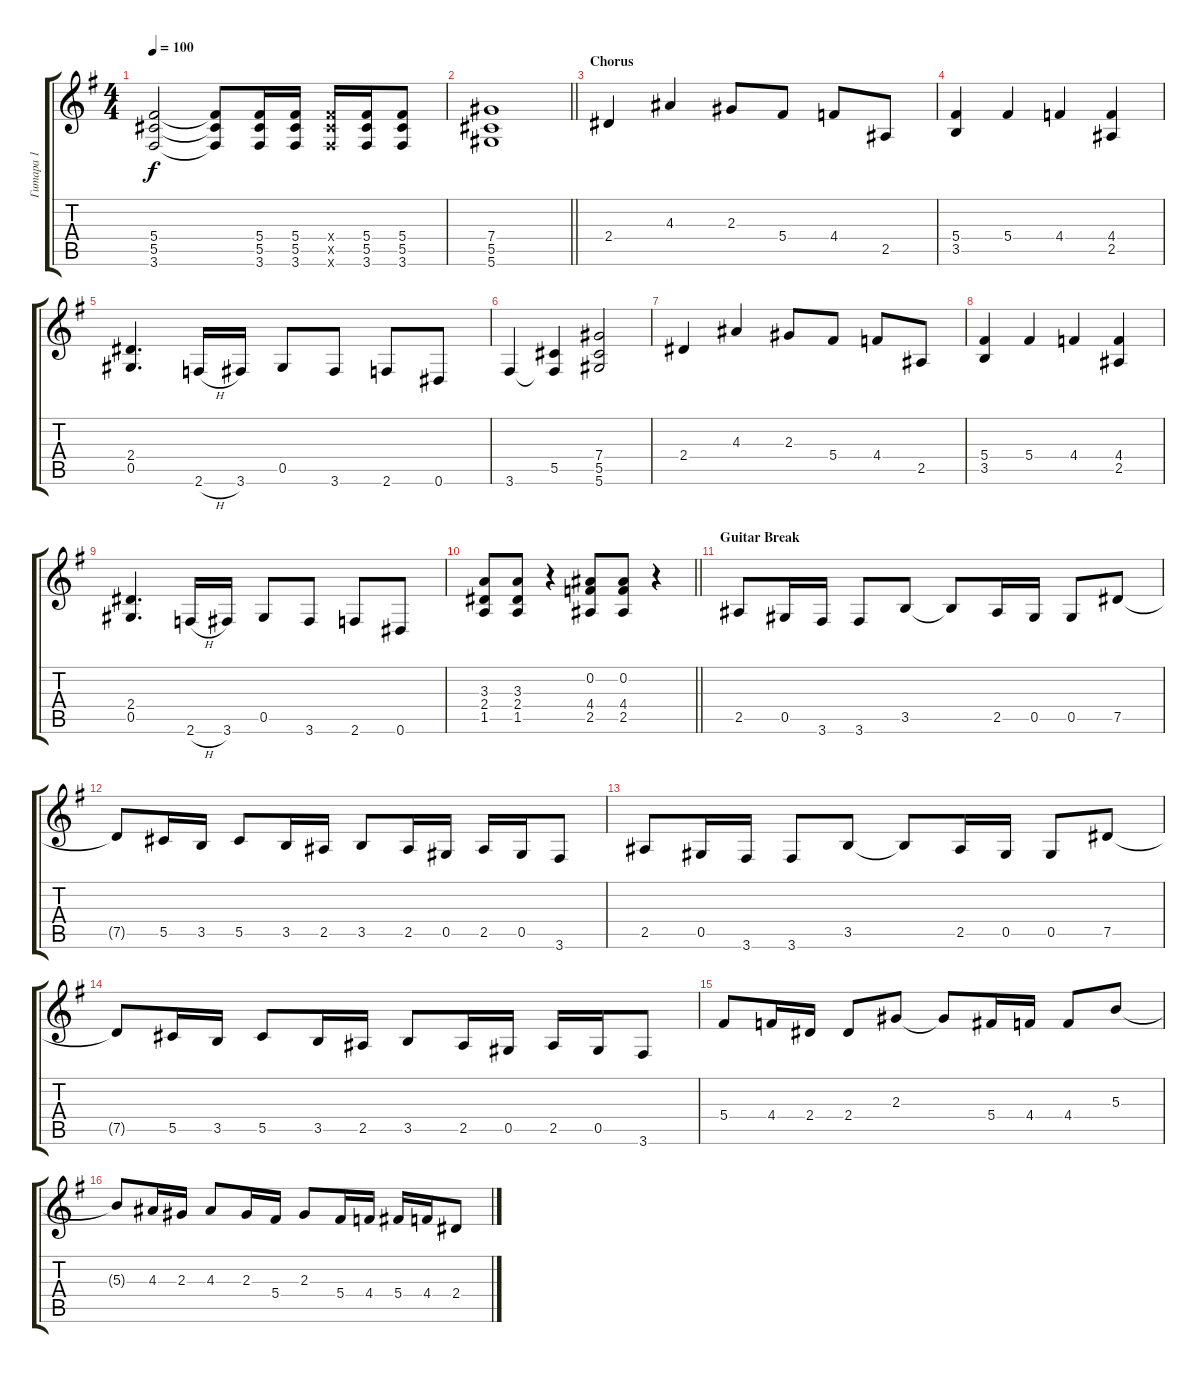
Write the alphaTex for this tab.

\track ("Гитара 1" "Гитара 1") {instrument distortionguitar}
\staff {score tabs}
\tuning (Eb4 Bb3 Gb3 Db3 Ab2 Eb2) {hide}
\ts (4 4)
\tempo 100
\clef g2
\ks eminor
(5.4 5.5 3.6).2{dy f} (5.4{t} 5.5{t} 3.6{t}).8 (5.4 5.5 3.6).16 (5.4 5.5 3.6).16 (5.4{x} 5.5{x} 3.6{x}).16 (5.4 5.5 3.6).16 (5.4 5.5 3.6).8 |
\barLineRight lightlight
(7.4 5.5 5.6).1{volume 15} |
\section ("" "Chorus")
2.4.4{volume 13} 4.3.4 2.3.8 5.4.8 4.4.8 2.5.8 |
(5.4 3.5).4 5.4.4{volume 15} 4.4.4 (4.4 2.5).4 |
(2.4 0.5).4{d volume 13} 2.6{h}.16 3.6.16 0.5.8 3.6.8 2.6.8 0.6.8 |
3.6.4 (5.5 3.6{t}).4 (7.4 5.5 5.6).2 |
2.4.4 4.3.4 2.3.8 5.4.8 4.4.8 2.5.8 |
(5.4 3.5).4 5.4.4{volume 15} 4.4.4 (4.4 2.5).4 |
(2.4 0.5).4{d volume 13} 2.6{h}.16 3.6.16 0.5.8 3.6.8 2.6.8 0.6.8 |
\barLineRight lightlight
(3.3 2.4 1.5).8 (3.3 2.4 1.5).8 r.4 (0.2 4.4 2.5).8 (0.2 4.4 2.5).8 r.4 |
\section ("" "Guitar Break")
2.5.8{volume 16} 0.5.16 3.6.16 3.6.8 3.5.8 3.5{t}.8 2.5.16 0.5.16 0.5.8 7.5.8 |
7.5{t}.8 5.5.16 3.5.16 5.5.8 3.5.16 2.5.16 3.5.8 2.5.16 0.5.16 2.5.16 0.5.16 3.6.8 |
2.5.8 0.5.16 3.6.16 3.6.8 3.5.8 3.5{t}.8 2.5.16 0.5.16 0.5.8 7.5.8 |
7.5{t}.8 5.5.16 3.5.16 5.5.8 3.5.16 2.5.16 3.5.8 2.5.16 0.5.16 2.5.16 0.5.16 3.6.8 |
5.4.8 4.4.16 2.4.16 2.4.8 2.3.8 2.3{t}.8 5.4.16 4.4.16 4.4.8 5.3.8 |
5.3{t}.8 4.3.16 2.3.16 4.3.8 2.3.16 5.4.16 2.3.8 5.4.16 4.4.16 5.4.16 4.4.16 2.4.8
